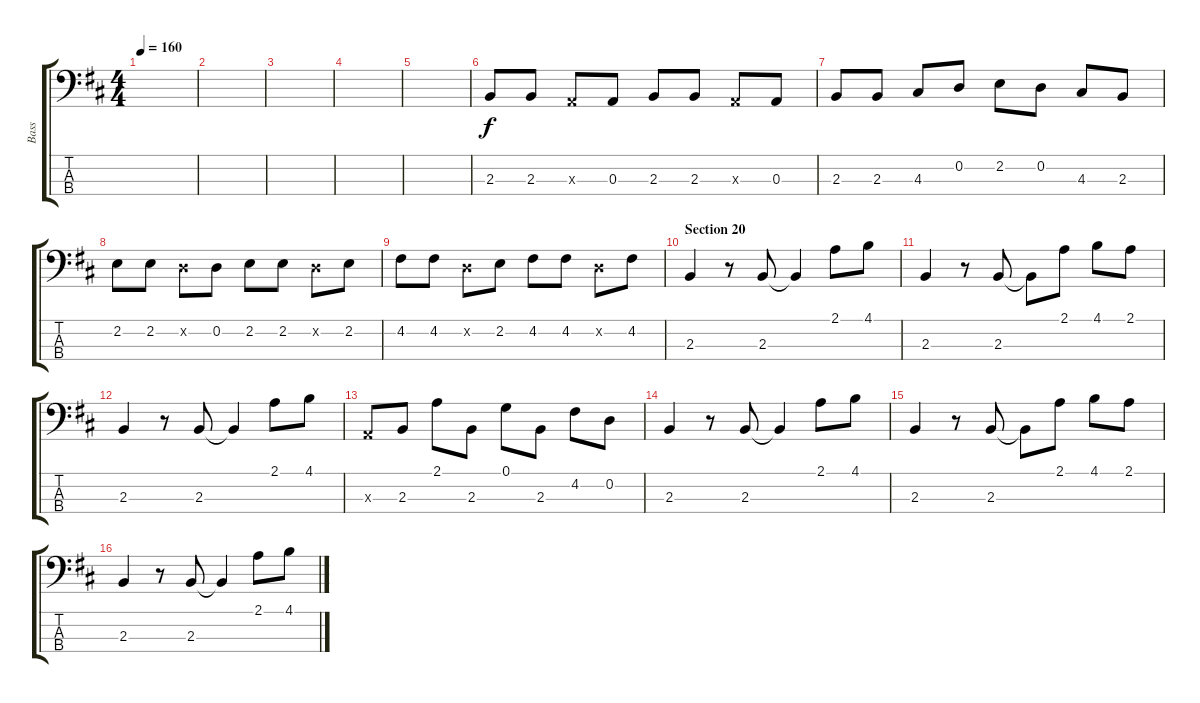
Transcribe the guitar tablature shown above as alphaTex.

\track ("Bass" "Bass") {instrument electricbassfinger}
\staff {score tabs}
\tuning (G2 D2 A1 E1) {hide}
\ts (4 4)
\tempo 160
\clef f4
\ks bminor
|
|
|
|
|
2.3.8 2.3.8 0.3{x}.8 0.3.8 2.3.8 2.3.8 0.3{x}.8 0.3.8 |
2.3.8 2.3.8 4.3.8 0.2.8 2.2.8 0.2.8 4.3.8 2.3.8 |
2.2.8 2.2.8 0.2{x}.8 0.2.8 2.2.8 2.2.8 0.2{x}.8 2.2.8 |
4.2.8 4.2.8 0.2{x}.8 2.2.8 4.2.8 4.2.8 0.2{x}.8 4.2.8 |
\section ("" "Section 20")
2.3.4 r.8 2.3.8 2.3{t}.4 2.1.8 4.1.8 |
2.3.4 r.8 2.3.8 2.3{t}.8 2.1.8 4.1.8 2.1.8 |
2.3.4 r.8 2.3.8 2.3{t}.4 2.1.8 4.1.8 |
0.3{x}.8 2.3.8 2.1.8 2.3.8 0.1.8 2.3.8 4.2.8 0.2.8 |
2.3.4 r.8 2.3.8 2.3{t}.4 2.1.8 4.1.8 |
2.3.4 r.8 2.3.8 2.3{t}.8 2.1.8 4.1.8 2.1.8 |
2.3.4 r.8 2.3.8 2.3{t}.4 2.1.8 4.1.8
